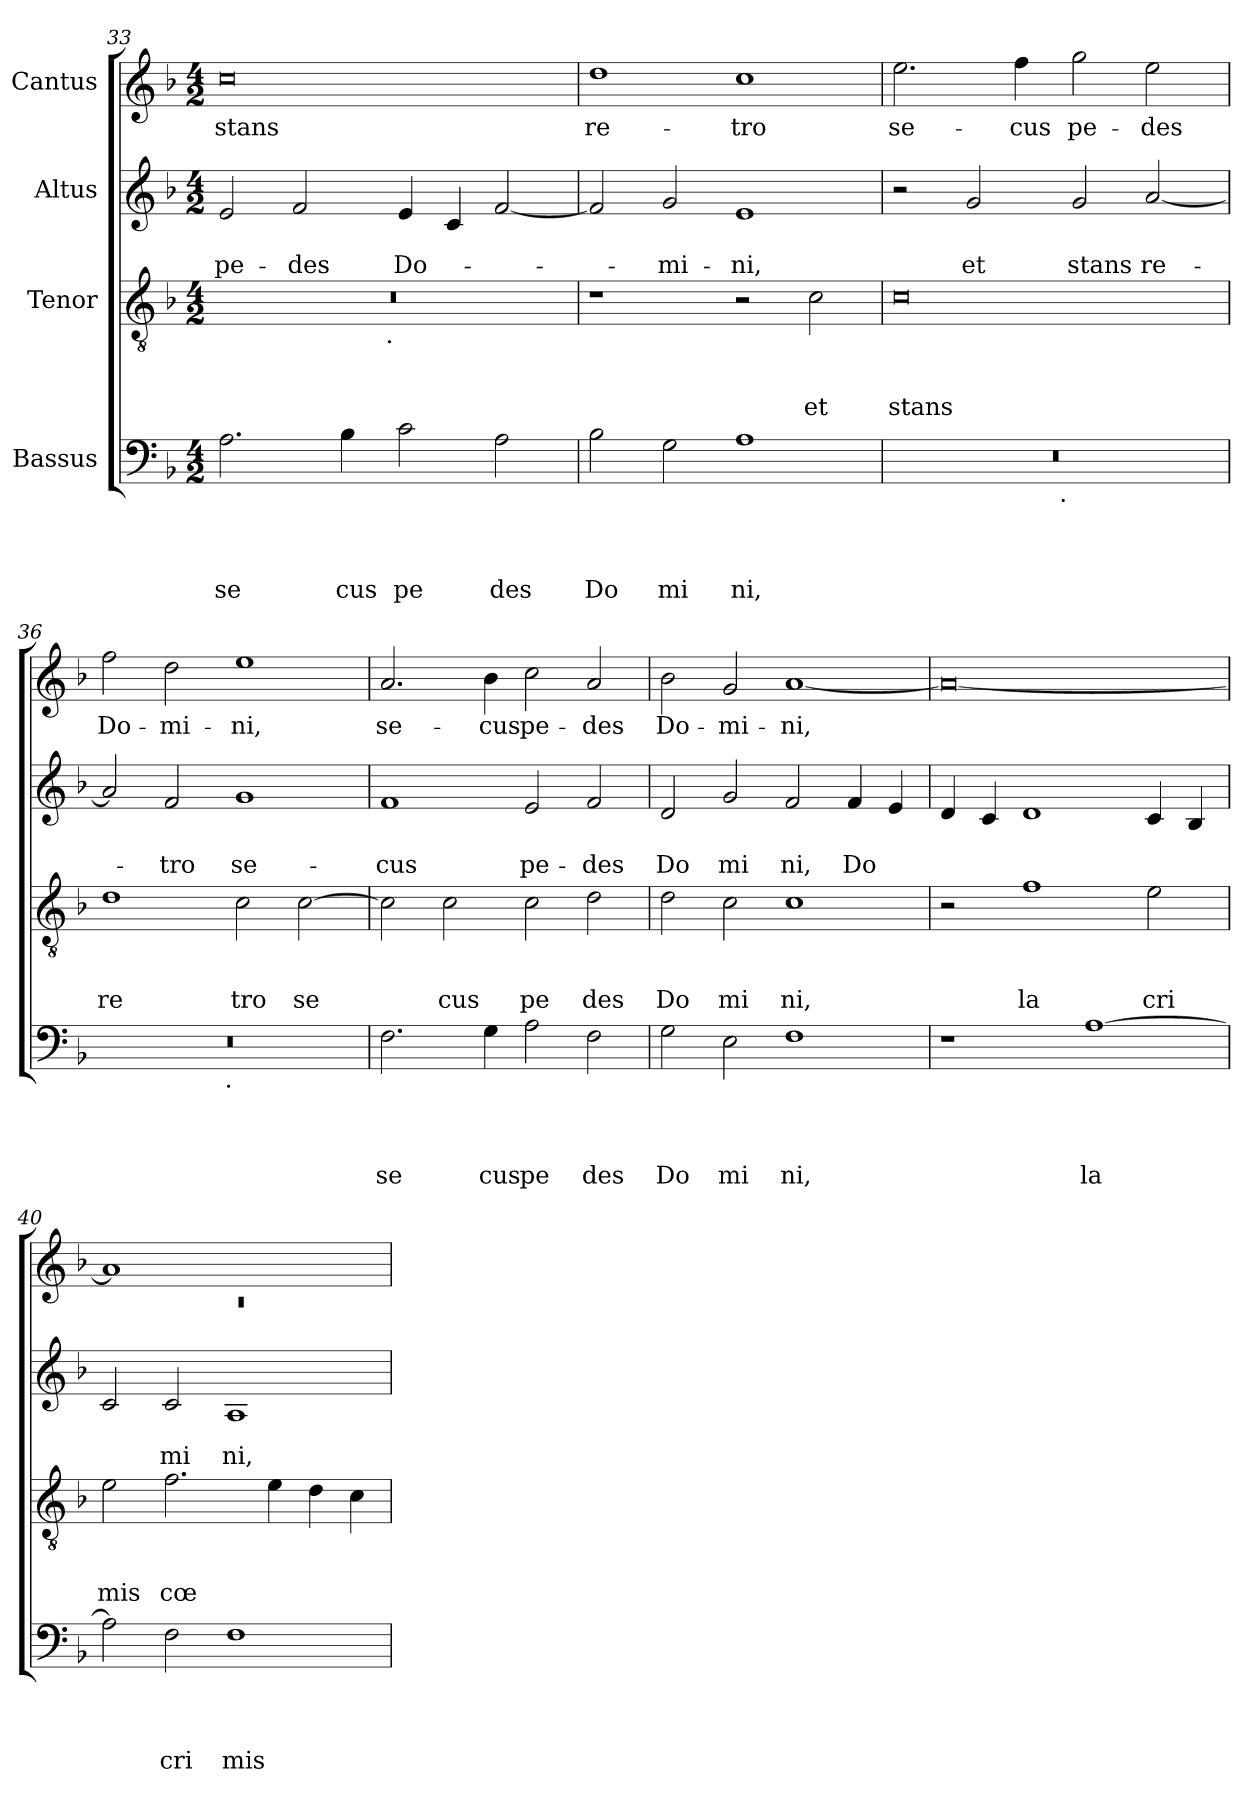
**kern	**text	**text	**text	**text	**kern	**text	**text	**text	**kern	**text	**text	**kern	**text
*part4	*part4	*part4	*part4	*part4	*part3	*part3	*part3	*part3	*part2	*part2	*part2	*part1	*part1
*staff4	*staff4	*staff4	*staff4	*staff4	*staff3	*staff3	*staff3	*staff3	*staff2	*staff2	*staff2	*staff1	*staff1
*I"Bassus	*	*	*	*	*I"Tenor	*	*	*	*I"Altus	*	*	*I"Cantus	*
*clefF4	*	*	*	*	*clefGv2	*	*	*	*clefG2	*	*	*clefG2	*
*k[b-]	*	*	*	*	*k[b-]	*	*	*	*k[b-]	*	*	*k[b-]	*
*F:	*	*	*	*	*F:	*	*	*	*F:	*	*	*F:	*
*M4/2	*	*	*	*	*M4/2	*	*	*	*M4/2	*	*	*M4/2	*
=33	=33	=33	=33	=33	=33	=33	=33	=33	=33	=33	=33	=33	=33
!	!	!	!	!LO:LY:b	!	!	!	!	!	!	!LO:LY:b	!	!LO:LY:b
*	*	*	*	*	*^	*	*	*	*	*	*	*	*
2.A\	.	.	.	se	0r	2ryy	.	.	.	2e/	.	pe-	0cc	stans
!	!	!	!	!	!	!	!	!	!	!	!	!LO:LY:b	!	!
.	.	.	.	.	.	4...ryy	.	.	.	2f/	.	-des	.	.
!	!	!	!	!LO:LY:b	!	!	!	!	!	!	!	!	!	!
4B-\	.	.	.	cus	.	.	.	.	.	.	.	.	.	.
!	!	!	!	!	!	!LO:TX:b:t=.	!	!	!	!	!	!	!	!
.	.	.	.	.	.	1ryy	.	.	.	.	.	.	.	.
!	!	!	!	!LO:LY:b	!	!	!	!	!	!	!	!LO:LY:b	!	!
2c\	.	.	.	pe	.	.	.	.	.	4e/	.	Do-	.	.
.	.	.	.	.	.	.	.	.	.	4c/	.	.	.	.
!	!	!	!	!LO:LY:b	!	!	!	!	!	!	!	!	!	!
2A\	.	.	.	des	.	.	.	.	.	[<2f/	.	.	.	.
.	.	.	.	.	.	32ryy	.	.	.	.	.	.	.	.
=34	=34	=34	=34	=34	=34	=34	=34	=34	=34	=34	=34	=34	=34	=34
!	!	!	!	!LO:LY:b	!	!	!	!	!	!	!	!	!	!LO:LY:b
*	*	*	*	*	*v	*v	*	*	*	*	*	*	*	*
2B-\	.	.	.	Do	1r	.	.	.	2f/]	.	.	1dd	re-
!	!	!	!	!LO:LY:b	!	!	!	!	!	!	!LO:LY:b	!	!
2G\	.	.	.	mi	.	.	.	.	2g/	.	-mi-	.	.
!	!	!	!	!LO:LY:b	!	!	!	!	!	!	!LO:LY:b	!	!LO:LY:b
1A	.	.	.	ni,	2r	.	.	.	1e	.	-ni,	1cc	-tro
!	!	!	!	!	!	!	!	!LO:LY:b	!	!	!	!	!
.	.	.	.	.	2c\	.	.	et	.	.	.	.	.
=35	=35	=35	=35	=35	=35	=35	=35	=35	=35	=35	=35	=35	=35
!	!	!	!	!	!	!	!	!LO:LY:b	!	!	!	!	!LO:LY:b
*^	*	*	*	*	*	*	*	*	*	*	*	*	*
0r	2ryy	.	.	.	.	0c	.	.	stans	2r	.	.	2.ee\	se-
!	!	!	!	!	!	!	!	!	!	!	!	!LO:LY:b	!	!
.	4...ryy	.	.	.	.	.	.	.	.	2g/	.	et	.	.
!	!	!	!	!	!	!	!	!	!	!	!	!	!	!LO:LY:b
.	.	.	.	.	.	.	.	.	.	.	.	.	4ff\	-cus
!	!LO:TX:b:t=.	!	!	!	!	!	!	!	!	!	!	!	!	!
.	1ryy	.	.	.	.	.	.	.	.	.	.	.	.	.
!	!	!	!	!	!	!	!	!	!	!	!	!LO:LY:b	!	!LO:LY:b
.	.	.	.	.	.	.	.	.	.	2g/	.	stans	2gg\	pe-
!	!	!	!	!	!	!	!	!	!	!	!	!LO:LY:b	!	!LO:LY:b
.	.	.	.	.	.	.	.	.	.	[<2a/	.	re-	2ee\	-des
.	32ryy	.	.	.	.	.	.	.	.	.	.	.	.	.
=36	=36	=36	=36	=36	=36	=36	=36	=36	=36	=36	=36	=36	=36	=36
!	!	!	!	!	!	!	!	!	!LO:LY:b	!	!	!	!	!LO:LY:b
0r	2ryy	.	.	.	.	1d	.	.	re	2a/]	.	.	2ff\	Do-
!	!	!	!	!	!	!	!	!	!	!	!	!LO:LY:b	!	!LO:LY:b
.	4...ryy	.	.	.	.	.	.	.	.	2f/	.	-tro	2dd\	-mi-
!	!LO:TX:b:t=.	!	!	!	!	!	!	!	!	!	!	!	!	!
.	1ryy	.	.	.	.	.	.	.	.	.	.	.	.	.
!	!	!	!	!	!	!	!	!	!LO:LY:b	!	!	!LO:LY:b	!	!LO:LY:b
.	.	.	.	.	.	2c\	.	.	tro	1g	.	se-	1ee	-ni,
!	!	!	!	!	!	!	!	!	!LO:LY:b	!	!	!	!	!
.	.	.	.	.	.	[>2c\	.	.	se	.	.	.	.	.
.	32ryy	.	.	.	.	.	.	.	.	.	.	.	.	.
=37	=37	=37	=37	=37	=37	=37	=37	=37	=37	=37	=37	=37	=37	=37
!	!	!	!	!	!LO:LY:b	!	!	!	!	!	!	!LO:LY:b	!	!LO:LY:b
*v	*v	*	*	*	*	*	*	*	*	*	*	*	*	*
2.F\	.	.	.	se	2c\]	.	.	.	1f	.	-cus	2.a/	se-
!	!	!	!	!	!	!	!	!LO:LY:b	!	!	!	!	!
.	.	.	.	.	2c\	.	.	cus	.	.	.	.	.
!	!	!	!	!LO:LY:b	!	!	!	!	!	!	!	!	!LO:LY:b
4G\	.	.	.	cus	.	.	.	.	.	.	.	4b-\	-cus
!	!	!	!	!LO:LY:b	!	!	!	!LO:LY:b	!	!	!LO:LY:b	!	!LO:LY:b
2A\	.	.	.	pe	2c\	.	.	pe	2e/	.	pe-	2cc\	pe-
!	!	!	!	!LO:LY:b	!	!	!	!LO:LY:b	!	!	!LO:LY:b	!	!LO:LY:b
2F\	.	.	.	des	2d\	.	.	des	2f/	.	-des	2a/	-des
!!LO:PB:g=z
=38	=38	=38	=38	=38	=38	=38	=38	=38	=38	=38	=38	=38	=38
!	!	!	!	!LO:LY:b	!	!	!	!LO:LY:b	!	!	!LO:LY:b	!	!LO:LY:b
2G\	.	.	.	Do	2d\	.	.	Do	2d/	.	Do	2b-\	Do-
!	!	!	!	!LO:LY:b	!	!	!	!LO:LY:b	!	!	!LO:LY:b	!	!LO:LY:b
2E\	.	.	.	mi	2c\	.	.	mi	2g/	.	mi	2g/	-mi-
!	!	!	!	!LO:LY:b	!	!	!	!LO:LY:b	!	!	!LO:LY:b	!	!LO:LY:b
1F	.	.	.	ni,	1c	.	.	ni,	2f/	.	ni,	[<1a	-ni,
!	!	!	!	!	!	!	!	!	!	!	!LO:LY:b	!	!
.	.	.	.	.	.	.	.	.	4f/	.	Do	.	.
.	.	.	.	.	.	.	.	.	4e/	.	.	.	.
=39	=39	=39	=39	=39	=39	=39	=39	=39	=39	=39	=39	=39	=39
1r	.	.	.	.	2r	.	.	.	4d/	.	.	0a_	.
.	.	.	.	.	.	.	.	.	4c/	.	.	.	.
!	!	!	!	!	!	!	!	!LO:LY:b	!	!	!	!	!
.	.	.	.	.	1f	.	.	la	1d	.	.	.	.
!	!	!	!	!LO:LY:b	!	!	!	!	!	!	!	!	!
[>1A	.	.	.	la	.	.	.	.	.	.	.	.	.
!	!	!	!	!	!	!	!	!LO:LY:b	!	!	!	!	!
.	.	.	.	.	2e\	.	.	cri	4c/	.	.	.	.
.	.	.	.	.	.	.	.	.	4B-/	.	.	.	.
=40	=40	=40	=40	=40	=40	=40	=40	=40	=40	=40	=40	=40	=40
*	*	*	*	*	*	*	*	*	*	*	*	*^	*
!	!	!	!	!	!	!	!	!LO:LY:b	!	!	!	!	!LO:N:vis=1	!
2A\]	.	.	.	.	2e\	.	.	mis	2c/	.	.	1a]	0rc	.
!	!	!	!	!LO:LY:b	!	!	!	!LO:LY:b	!	!	!LO:LY:b	!	!	!
2F\	.	.	.	cri	2.f\	.	.	cœ	2c/	.	mi	.	.	.
!	!	!	!	!LO:LY:b	!	!	!	!	!	!	!LO:LY:b	!	!	!
1F	.	.	.	mis	.	.	.	.	1A	.	ni,	1ryy	.	.
.	.	.	.	.	4e\	.	.	.	.	.	.	.	.	.
.	.	.	.	.	4d\	.	.	.	.	.	.	.	.	.
.	.	.	.	.	4c\	.	.	.	.	.	.	.	.	.
*	*	*	*	*	*	*	*	*	*	*	*	*v	*v	*
=	=	=	=	=	=	=	=	=	=	=	=	=	=
*-	*-	*-	*-	*-	*-	*-	*-	*-	*-	*-	*-	*-	*-
